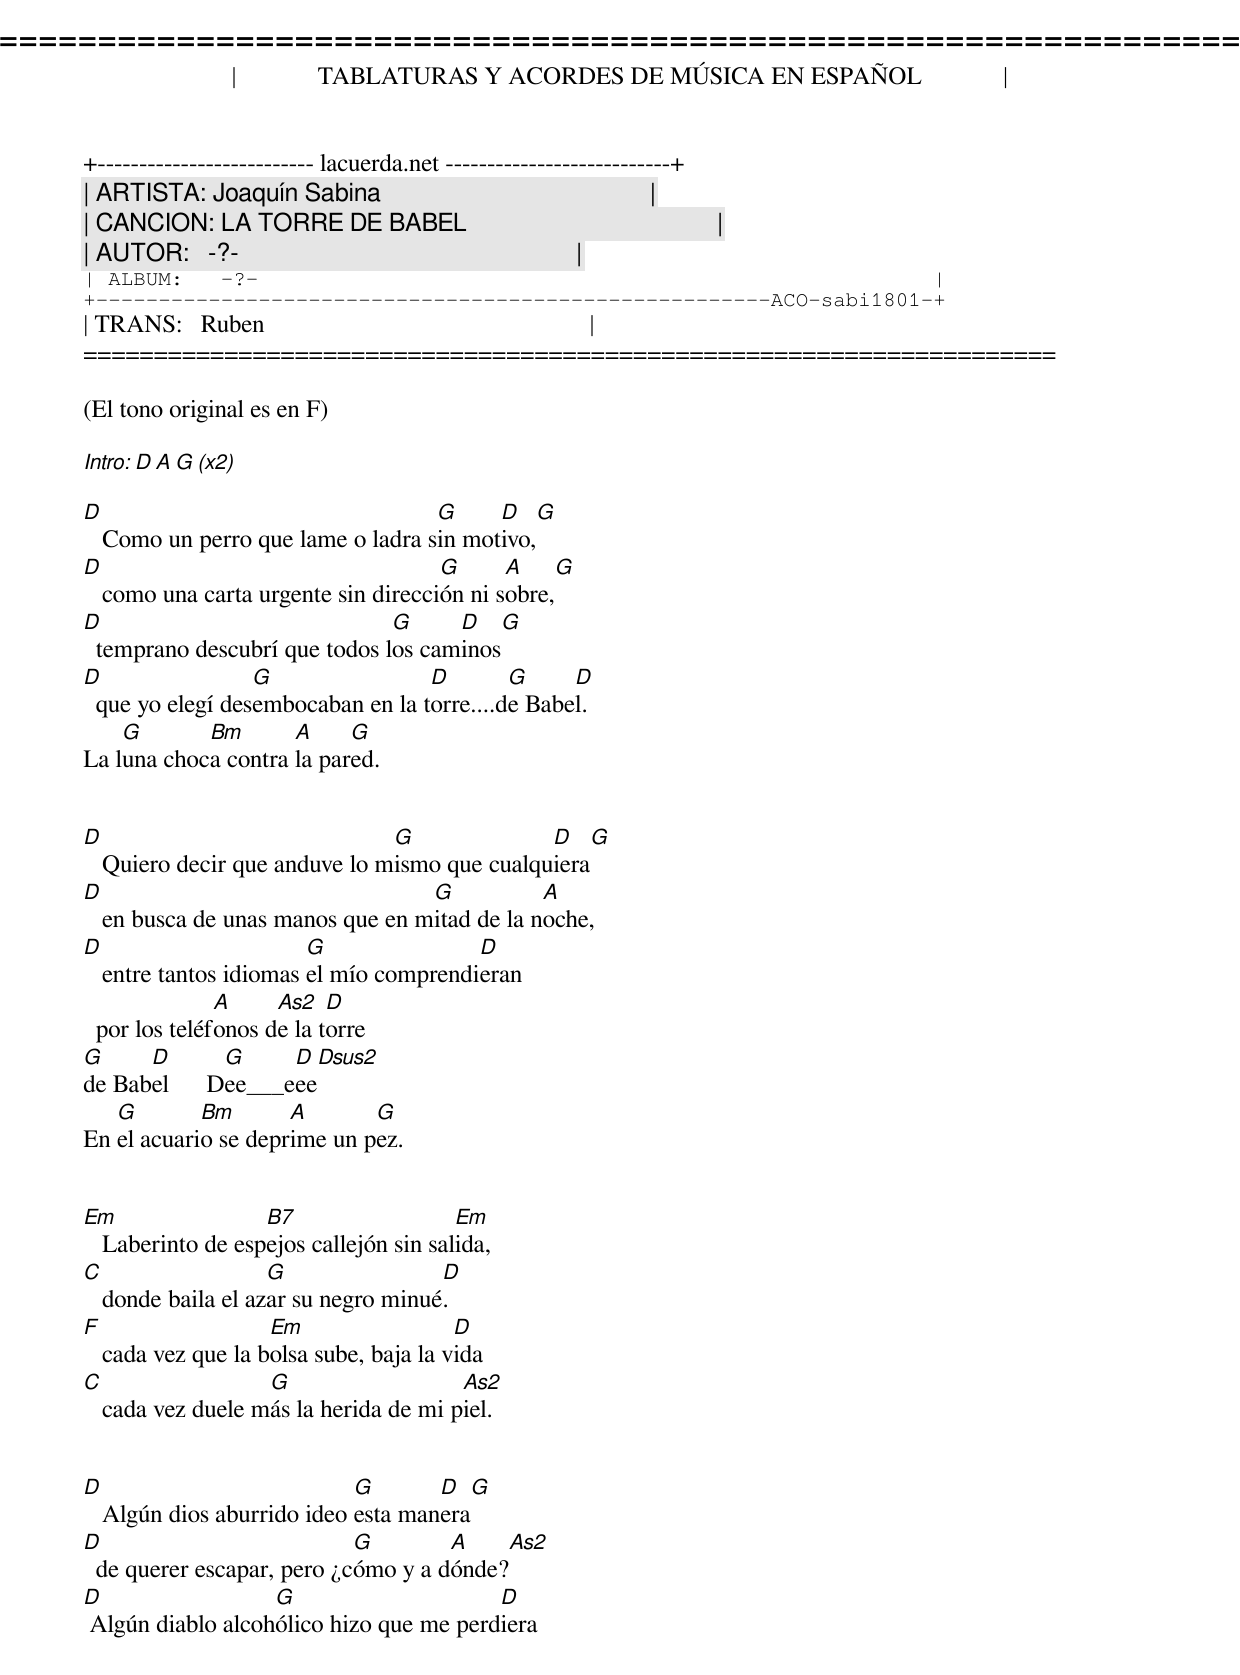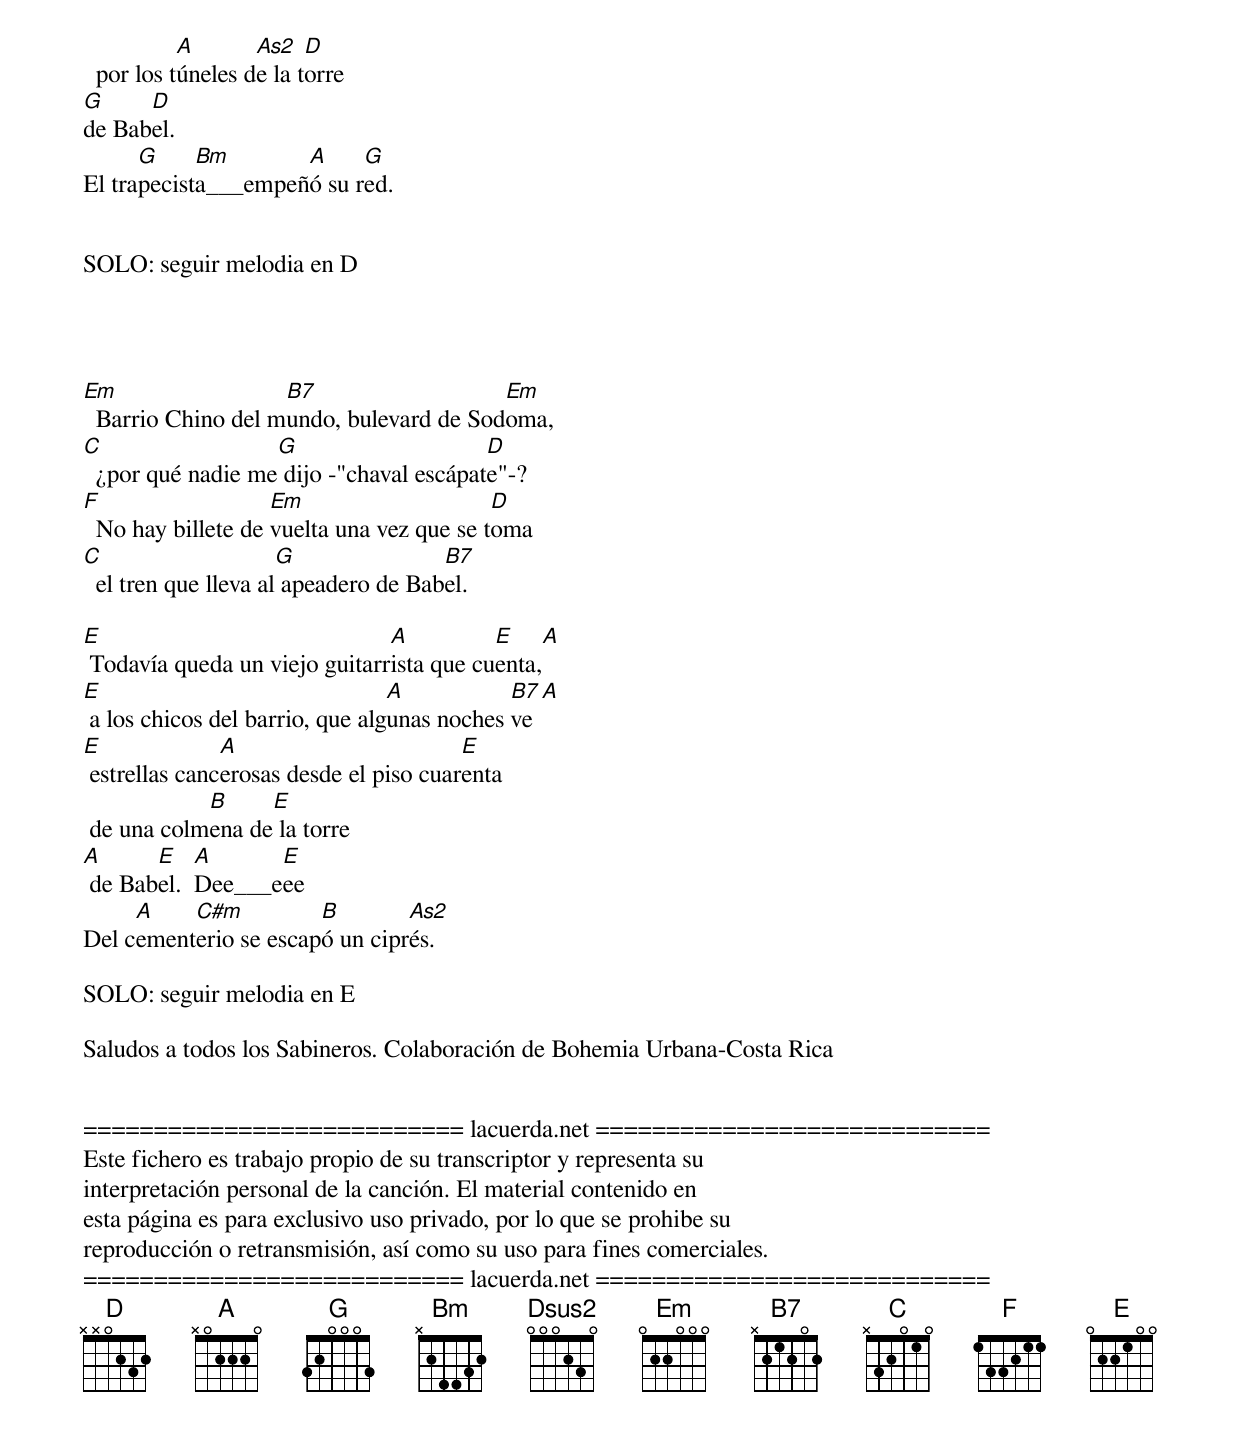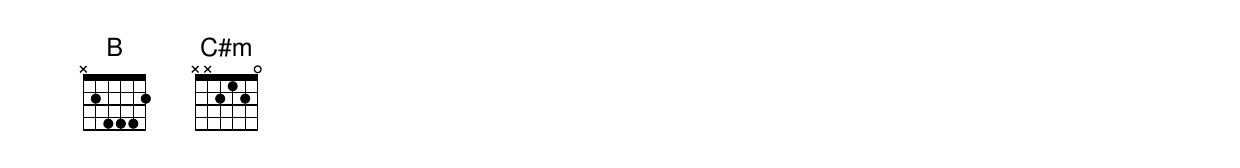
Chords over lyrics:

=====================================================================
|             TABLATURAS Y ACORDES DE MÚSICA EN ESPAÑOL             |
+-------------------------- lacuerda.net ---------------------------+
| ARTISTA: Joaquín Sabina                                           |
| CANCION: LA TORRE DE BABEL                                        |
| AUTOR:   -?-                                                      |
| ALBUM:   -?-                                                      |
+------------------------------------------------------ACO-sabi1801-+
| TRANS:   Ruben                                                    |
=====================================================================

(El tono original es en F)

Intro: D  A  G    (x2)

D                                  G     D    G
   Como un perro que lame o ladra sin motivo,
D                                    G      A     G
   como una carta urgente sin dirección ni sobre,
D                              G     D     G
  temprano descubrí que todos los caminos
D                 G                D        G     D
  que yo elegí desembocaban en la torre....de Babel.
    G       Bm       A     G
La luna choca contra la pared.


D                              G              D    G
   Quiero decir que anduve lo mismo que cualquiera
D                                 G           A
   en busca de unas manos que en mitad de la noche,
D                       G               D
   entre tantos idiomas el mío comprendieran
               A     As2   D
  por los teléfonos de la torre
G     D        G     D    Dsus2
de Babel      Dee___eee
   G        Bm       A       G
En el acuario se deprime un pez.


Em                 B7                   Em
   Laberinto de espejos callejón sin salida,
C                   G                D
   donde baila el azar su negro minué.
F                   Em                  D
   cada vez que la bolsa sube, baja la vida
C                  G                   As2
   cada vez duele más la herida de mi piel.


D                           G       D    G
   Algún dios aburrido ideo esta manera
D                           G        A    As2
  de querer escapar, pero ¿cómo y a dónde?
D                  G                     D
 Algún diablo alcohólico hizo que me perdiera
           A       As2   D
  por los túneles de la torre
G     D
de Babel.
      G     Bm       A     G
El trapecista___empeñó su red.


SOLO: seguir melodia en D




Em                  B7                   Em
  Barrio Chino del mundo, bulevard de Sodoma,
C                  G                     D
  ¿por qué nadie me dijo -"chaval escápate"-?
F                   Em                     D
  No hay billete de vuelta una vez que se toma
C                     G               B7
  el tren que lleva al apeadero de Babel.

E                              A          E        A
 Todavía queda un viejo guitarrista que cuenta,
E                                A           B7    A
 a los chicos del barrio, que algunas noches ve
E              A                        E
 estrellas cancerosas desde el piso cuarenta
            B     E
 de una colmena de la torre
A      E    A      E
 de Babel.  Dee___eee
     A    C#m          B        As2
Del cementerio se escapó un ciprés.

SOLO: seguir melodia en E

Saludos a todos los Sabineros. Colaboración de Bohemia Urbana-Costa Rica


=========================== lacuerda.net ============================
Este fichero es trabajo propio de su transcriptor y representa su
interpretación personal de la canción. El material contenido en
esta página es para exclusivo uso privado, por lo que se prohibe su
reproducción o retransmisión, así como su uso para fines comerciales.
=========================== lacuerda.net ============================
